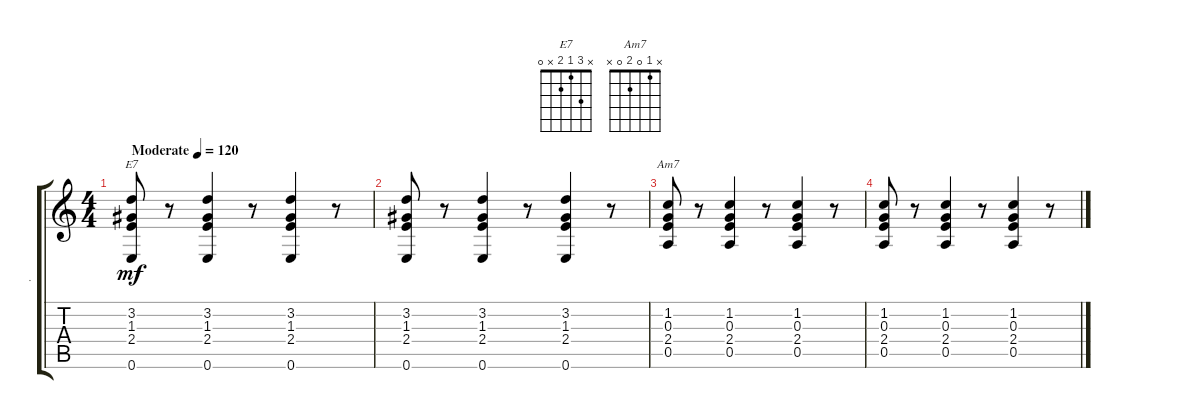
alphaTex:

\track ("." ".") {instrument acousticguitarnylon}
\staff {score tabs}
\tuning (E4 B3 G3 D3 A2 E2) {hide}
\chord ("E7" x 3 1 2 x 0)
\chord ("Am7" x 1 0 2 0 x)
\ts (4 4)
\tempo (120 "Moderate")
\clef g2
\ks c
(3.2 1.3 2.4 0.6).8{ch "E7" dy mf instrument acousticguitarnylon} r.8 (3.2 1.3 2.4 0.6).4 r.8 (3.2 1.3 2.4 0.6).4 r.8 |
(3.2 1.3 2.4 0.6).8 r.8 (3.2 1.3 2.4 0.6).4 r.8 (3.2 1.3 2.4 0.6).4 r.8 |
(1.2 0.3 2.4 0.5).8{ch "Am7"} r.8 (1.2 0.3 2.4 0.5).4 r.8 (1.2 0.3 2.4 0.5).4 r.8 |
(1.2 0.3 2.4 0.5).8 r.8 (1.2 0.3 2.4 0.5).4 r.8 (1.2 0.3 2.4 0.5).4 r.8
